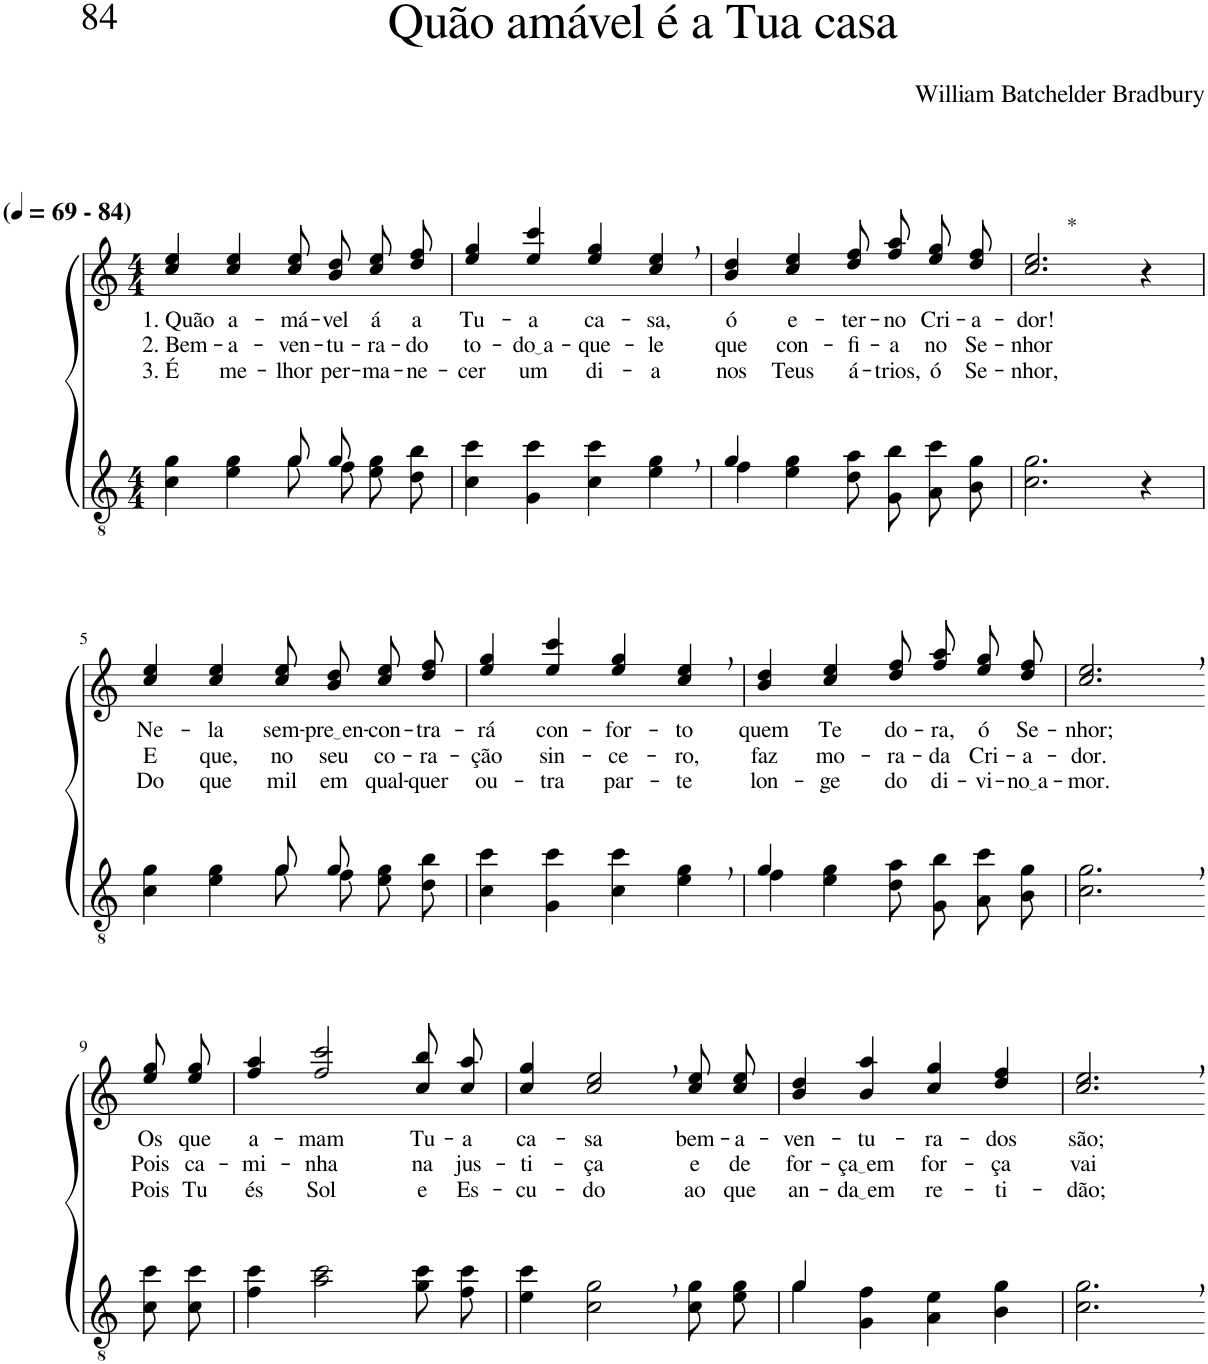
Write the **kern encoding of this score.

**kern	**kern	**text	**text	**text
*part2	*part1	*part1	*part1	*part1
*staff2	*staff1	*staff1	*staff1	*staff1
*I"Parte III e IV	*I"Parte I e II	*	*	*
*clefGv2	*clefG2	*	*	*
*Trd5c9	*Trd5c9	*	*	*
*k[]	*k[]	*	*	*
*M4/4	*M4/4	*	*	*
*MM69	*MM69	*	*	*
=1	=1	=1	=1	=1
*^	*	*	*	*
!	!	!LO:TX:a:B:t=(	!	!	!
!	!	!LO:TX:a:B:t=- 84)	!	!	!
!	!	!	!LO:LY:b	!LO:LY:b	!LO:LY:b
2ryy	4c\ 4g\	4cc/ 4ee/	1. Quão	2. Bem-	3. É
!	!	!	!LO:LY:b	!LO:LY:b	!LO:LY:b
.	4e\ 4g\	4cc/ 4ee/	a-	-a-	me-
!	!	!	!LO:LY:b	!LO:LY:b	!LO:LY:b
8g/L	8g\L	8cc\ 8ee\L	-má-	-ven-	-lhor
!	!	!	!LO:LY:b	!LO:LY:b	!LO:LY:b
8g/J	8f\J	8b\ 8dd\J	-vel	-tu-	per-
!	!	!	!LO:LY:b	!LO:LY:b	!LO:LY:b
4ryy	8e\ 8g\L	8cc\ 8ee\L	á	-ra-	-ma-
!	!	!	!LO:LY:b	!LO:LY:b	!LO:LY:b
.	8d\ 8b\J	8dd\ 8ff\J	a	-do	-ne-
=2	=2	=2	=2	=2	=2
!	!	!	!LO:LY:b	!LO:LY:b	!LO:LY:b
*v	*v	*	*	*	*
4c\ 4cc\	4ee/ 4gg/	Tu-	to-	-cer
!	!	!LO:LY:b	!LO:LY:b	!LO:LY:b
4G\ 4cc\	4ee/ 4ccc/	-a	do a	um
!	!	!LO:LY:b	!LO:LY:b	!LO:LY:b
4c\ 4cc\	4ee/ 4gg/	ca-	-que-	di-
!	!	!LO:LY:b	!LO:LY:b	!LO:LY:b
4e\, 4g\,	4cc/, 4ee/,	-sa,	-le	-a
=3	=3	=3	=3	=3
*^	*	*	*	*
!	!	!	!LO:LY:b	!LO:LY:b	!LO:LY:b
4g/	4f\	4b/ 4dd/	ó	que	nos
!	!	!	!LO:LY:b	!LO:LY:b	!LO:LY:b
2.ryy	4e\ 4g\	4cc/ 4ee/	e-	con-	Teus
!	!	!	!LO:LY:b	!LO:LY:b	!LO:LY:b
.	8d\ 8a\L	8dd\ 8ff\L	-ter-	-fi-	á-
!	!	!	!LO:LY:b	!LO:LY:b	!LO:LY:b
.	8G\ 8b\J	8ff\ 8aa\J	-no	-a	-trios,
!	!	!	!LO:LY:b	!LO:LY:b	!LO:LY:b
.	8A\ 8cc\L	8ee\ 8gg\L	Cri-	no	ó
!	!	!	!LO:LY:b	!LO:LY:b	!LO:LY:b
.	8B\ 8g\J	8dd\ 8ff\J	-a-	Se-	Se-
=4	=4	=4	=4	=4	=4
!	!	!LO:TX:a:t=*	!	!	!
!	!	!	!LO:LY:b	!LO:LY:b	!LO:LY:b
*v	*v	*	*	*	*
2.c\ 2.g\	2.cc/ 2.ee/	-dor!	-nhor	-nhor,
4r	4r	.	.	.
!!LO:LB:g=z
=5	=5	=5	=5	=5
*^	*	*	*	*
!	!	!	!LO:LY:b	!LO:LY:b	!LO:LY:b
2ryy	4c\ 4g\	4cc/ 4ee/	Ne-	E	Do
!	!	!	!LO:LY:b	!LO:LY:b	!LO:LY:b
.	4e\ 4g\	4cc/ 4ee/	-la	que,	que
!	!	!	!LO:LY:b	!LO:LY:b	!LO:LY:b
8g/L	8g\L	8cc\ 8ee\L	sem-	no	mil
!	!	!	!LO:LY:b	!LO:LY:b	!LO:LY:b
8g/J	8f\J	8b\ 8dd\J	pre en	seu	em
!	!	!	!LO:LY:b	!LO:LY:b	!LO:LY:b
4ryy	8e\ 8g\L	8cc\ 8ee\L	-con-	co-	qual-
!	!	!	!LO:LY:b	!LO:LY:b	!LO:LY:b
.	8d\ 8b\J	8dd\ 8ff\J	-tra-	-ra-	-quer
=6	=6	=6	=6	=6	=6
!	!	!	!LO:LY:b	!LO:LY:b	!LO:LY:b
*v	*v	*	*	*	*
4c\ 4cc\	4ee/ 4gg/	-rá	-ção	ou-
!	!	!LO:LY:b	!LO:LY:b	!LO:LY:b
4G\ 4cc\	4ee/ 4ccc/	con-	sin-	-tra
!	!	!LO:LY:b	!LO:LY:b	!LO:LY:b
4c\ 4cc\	4ee/ 4gg/	-for-	-ce-	par-
!	!	!LO:LY:b	!LO:LY:b	!LO:LY:b
4e\, 4g\,	4cc/, 4ee/,	-to	-ro,	-te
=7	=7	=7	=7	=7
*^	*	*	*	*
!	!	!	!LO:LY:b	!LO:LY:b	!LO:LY:b
4g/	4f\	4b/ 4dd/	quem	faz	lon-
!	!	!	!LO:LY:b	!LO:LY:b	!LO:LY:b
2.ryy	4e\ 4g\	4cc/ 4ee/	Te	mo-	-ge
!	!	!	!LO:LY:b	!LO:LY:b	!LO:LY:b
.	8d\ 8a\L	8dd\ 8ff\L	do-	-ra-	do
!	!	!	!LO:LY:b	!LO:LY:b	!LO:LY:b
.	8G\ 8b\J	8ff\ 8aa\J	-ra,	-da	di-
!	!	!	!LO:LY:b	!LO:LY:b	!LO:LY:b
.	8A\ 8cc\L	8ee\ 8gg\L	ó	Cri-	-vi-
!	!	!	!LO:LY:b	!LO:LY:b	!LO:LY:b
.	8B\ 8g\J	8dd\ 8ff\J	Se-	-a-	no a
=8	=8	=8	=8	=8	=8
!	!	!	!LO:LY:b	!LO:LY:b	!LO:LY:b
*v	*v	*	*	*	*
2.c\, 2.g\,	2.cc/, 2.ee/,	-nhor;	-dor.	-mor.
!!LO:LB:g=z
=9-	=9-	=9-	=9-	=9-
!	!	!LO:LY:b	!LO:LY:b	!LO:LY:b
8c\ 8cc\L	8ee\ 8gg\L	Os	Pois	Pois
!	!	!LO:LY:b	!LO:LY:b	!LO:LY:b
8c\ 8cc\J	8ee\ 8gg\J	que	ca-	Tu
=10	=10	=10	=10	=10
!	!	!LO:LY:b	!LO:LY:b	!LO:LY:b
4f\ 4cc\	4ff/ 4aa/	a-	-mi-	és
!	!	!LO:LY:b	!LO:LY:b	!LO:LY:b
2a\ 2cc\	2ff/ 2ccc/	-mam	-nha	Sol
!	!	!LO:LY:b	!LO:LY:b	!LO:LY:b
8g\ 8cc\L	8cc\ 8bb\L	Tu-	na	e
!	!	!LO:LY:b	!LO:LY:b	!LO:LY:b
8f\ 8cc\J	8cc\ 8aa\J	-a	jus-	Es-
=11	=11	=11	=11	=11
!	!	!LO:LY:b	!LO:LY:b	!LO:LY:b
4e\ 4cc\	4cc/ 4gg/	ca-	-ti-	-cu-
!	!	!LO:LY:b	!LO:LY:b	!LO:LY:b
2c\, 2g\,	2cc/, 2ee/,	-sa	-ça	-do
!	!	!LO:LY:b	!LO:LY:b	!LO:LY:b
8c\ 8g\L	8cc\ 8ee\L	bem-	e	ao
!	!	!LO:LY:b	!LO:LY:b	!LO:LY:b
8e\ 8g\J	8cc\ 8ee\J	-a-	de	que
=12	=12	=12	=12	=12
*^	*	*	*	*
!	!	!	!LO:LY:b	!LO:LY:b	!LO:LY:b
4g/	4g\	4b/ 4dd/	-ven-	for-	an-
!	!	!	!LO:LY:b	!LO:LY:b	!LO:LY:b
2.ryy	4G\ 4f\	4b/ 4aa/	-tu-	ça em	da em
!	!	!	!LO:LY:b	!LO:LY:b	!LO:LY:b
.	4A\ 4e\	4cc/ 4gg/	-ra-	for-	re-
!	!	!	!LO:LY:b	!LO:LY:b	!LO:LY:b
.	4B\ 4g\	4dd/ 4ff/	-dos	-ça	-ti-
=13	=13	=13	=13	=13	=13
!	!	!	!LO:LY:b	!LO:LY:b	!LO:LY:b
*v	*v	*	*	*	*
2.c\, 2.g\,	2.cc/, 2.ee/,	são;	vai	-dão;
=-	=-	=-	=-	=-
*-	*-	*-	*-	*-
